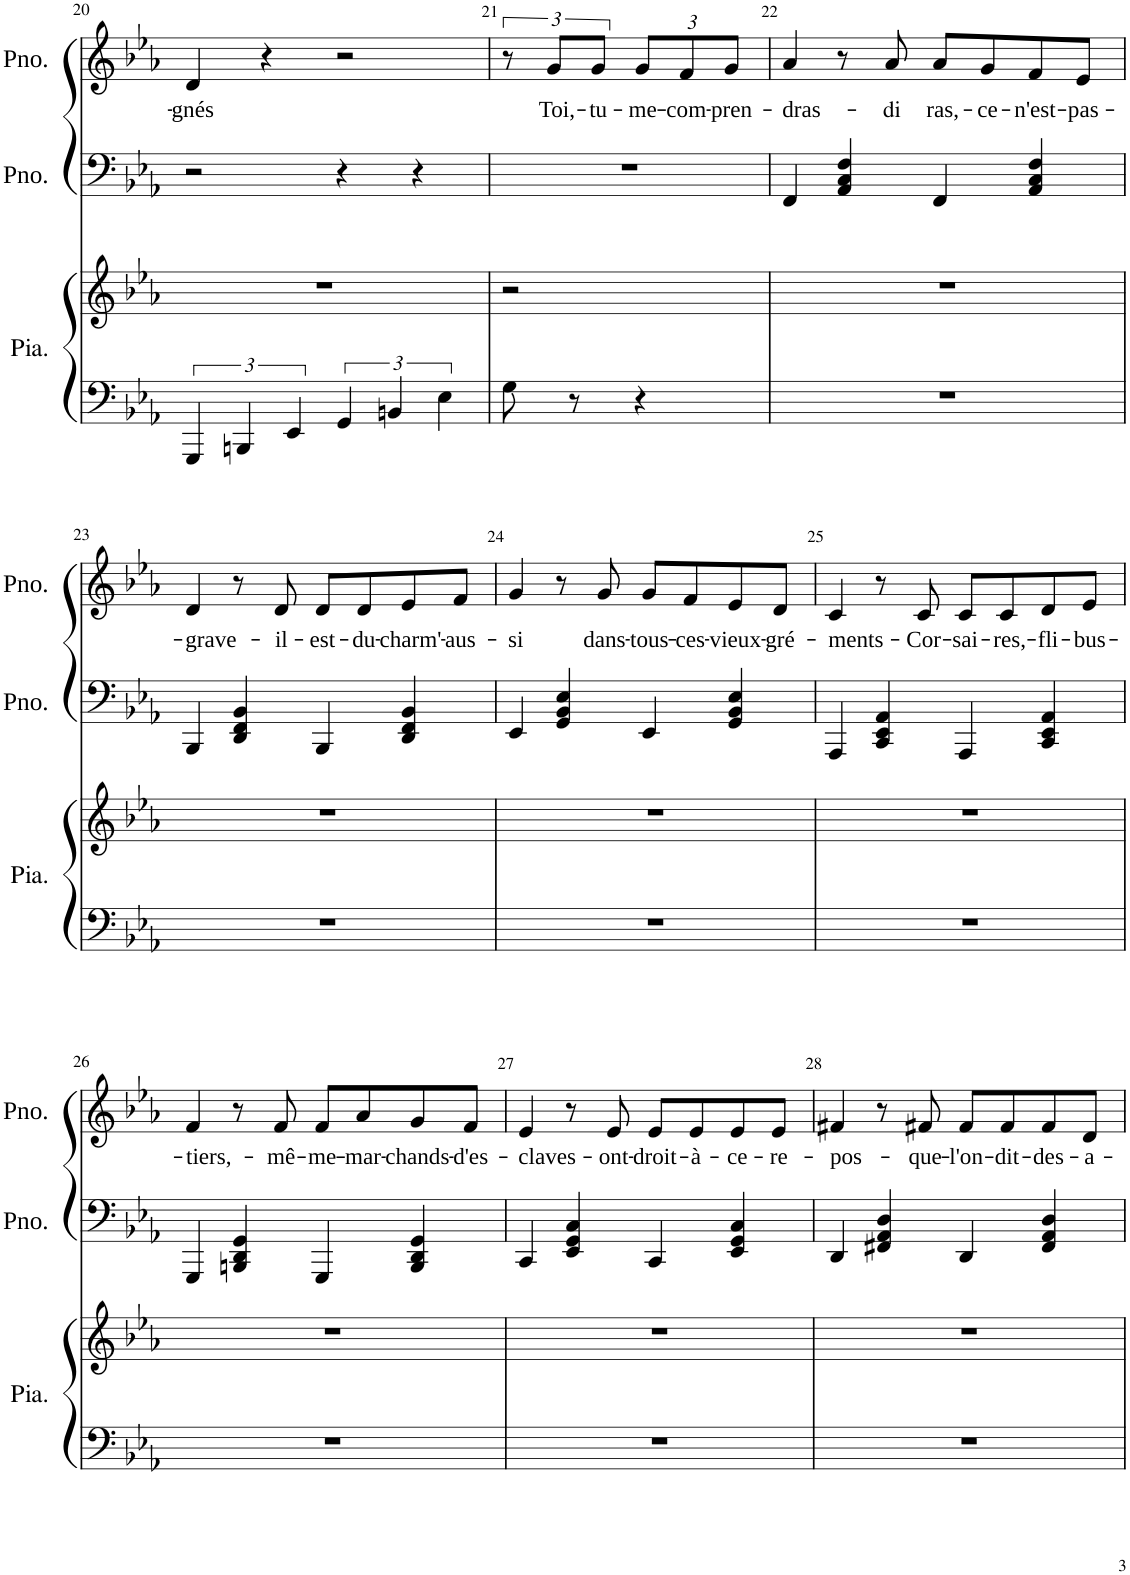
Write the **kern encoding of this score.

**kern	**kern	**kern	**kern	**text
*part3	*part3	*part2	*part1	*part1
*staff4	*staff3	*staff2	*staff1	*staff1
*I"Piano	*	*I"Piano	*I"Piano	*
*I'Pia.	*	*I'Pno.	*I'Pno.	*
!!LO:PB:g=z
*clefF4	*clefG2	*clefF4	*clefG2	*
*k[b-e-a-]	*k[b-e-a-]	*k[b-e-a-]	*k[b-e-a-]	*
*M4/4	*M4/4	*M4/4	*M4/4	*
=20	=20	=20	=20	=20
!	!	!	!	!LO:LY:b
6GGG/	1r	2r	4d/	-gnés
6BBBn/	.	.	.	.
.	.	.	4r	.
6EE-/	.	.	.	.
6GG/	.	4r	2r	.
6BBn/	.	.	.	.
.	.	4r	.	.
6E-\	.	.	.	.
=21	=21	=21	=21	=21
8G\	2r	1r	12r	.
!	!	!	!	!LO:LY:b
.	.	.	12g/L	Toi,-
8r	.	.	.	.
!	!	!	!	!LO:LY:b
.	.	.	12g/J	-tu-
*	*	*	*Xbrackettup	*
!	!	!	!	!LO:LY:b
4r	.	.	12g/L	-me-
!	!	!	!	!LO:LY:b
.	.	.	12f/	-com-
!	!	!	!	!LO:LY:b
.	.	.	12g/J	-pren-
2ryy	2ryy	.	2ryy	.
=22	=22	=22	=22	=22
!	!	!	!	!LO:LY:b
1r	1r	4FF/	4a-/	-dras-
.	.	4AA-/ 4C/ 4F/	8r	.
!	!	!	!	!LO:LY:b
.	.	.	8a-/	di
!	!	!	!	!LO:LY:b
.	.	4FF/	8a-/L	-ras,-
!	!	!	!	!LO:LY:b
.	.	.	8g/	-ce-
!	!	!	!	!LO:LY:b
.	.	4AA-/ 4C/ 4F/	8f/	-n'est-
!	!	!	!	!LO:LY:b
.	.	.	8e-/J	-pas-
!!LO:LB:g=z
=23	=23	=23	=23	=23
!	!	!	!	!LO:LY:b
1r	1r	4BBB-/	4d/	-grave-
.	.	4DD/ 4FF/ 4BB-/	8r	.
!	!	!	!	!LO:LY:b
.	.	.	8d/	-il-
!	!	!	!	!LO:LY:b
.	.	4BBB-/	8d/L	-est-
!	!	!	!	!LO:LY:b
.	.	.	8d/	-du-
!	!	!	!	!LO:LY:b
.	.	4DD/ 4FF/ 4BB-/	8e-/	-charm'-
!	!	!	!	!LO:LY:b
.	.	.	8f/J	-aus-
=24	=24	=24	=24	=24
!	!	!	!	!LO:LY:b
1r	1r	4EE-/	4g/	-si
.	.	4GG/ 4BB-/ 4E-/	8r	.
!	!	!	!	!LO:LY:b
.	.	.	8g/	dans-
!	!	!	!	!LO:LY:b
.	.	4EE-/	8g/L	-tous-
!	!	!	!	!LO:LY:b
.	.	.	8f/	-ces-
!	!	!	!	!LO:LY:b
.	.	4GG/ 4BB-/ 4E-/	8e-/	-vieux-
!	!	!	!	!LO:LY:b
.	.	.	8d/J	-gré-
=25	=25	=25	=25	=25
!	!	!	!	!LO:LY:b
1r	1r	4AAA-/	4c/	-ments-
.	.	4CC/ 4EE-/ 4AA-/	8r	.
!	!	!	!	!LO:LY:b
.	.	.	8c/	-Cor-
!	!	!	!	!LO:LY:b
.	.	4AAA-/	8c/L	-sai-
!	!	!	!	!LO:LY:b
.	.	.	8c/	-res,-
!	!	!	!	!LO:LY:b
.	.	4CC/ 4EE-/ 4AA-/	8d/	-fli-
!	!	!	!	!LO:LY:b
.	.	.	8e-/J	-bus-
!!LO:LB:g=z
=26	=26	=26	=26	=26
!	!	!	!	!LO:LY:b
1r	1r	4GGG/	4f/	-tiers,-
.	.	4BBBn/ 4DD/ 4GG/	8r	.
!	!	!	!	!LO:LY:b
.	.	.	8f/	-mê-
!	!	!	!	!LO:LY:b
.	.	4GGG/	8f/L	-me-
!	!	!	!	!LO:LY:b
.	.	.	8a-/	-mar-
!	!	!	!	!LO:LY:b
.	.	4BBB/ 4DD/ 4GG/	8g/	-chands-
!	!	!	!	!LO:LY:b
.	.	.	8f/J	-d'es-
=27	=27	=27	=27	=27
!	!	!	!	!LO:LY:b
1r	1r	4CC/	4e-/	-claves-
.	.	4EE-/ 4GG/ 4C/	8r	.
!	!	!	!	!LO:LY:b
.	.	.	8e-/	-ont-
!	!	!	!	!LO:LY:b
.	.	4CC/	8e-/L	-droit-
!	!	!	!	!LO:LY:b
.	.	.	8e-/	-à-
!	!	!	!	!LO:LY:b
.	.	4EE-/ 4GG/ 4C/	8e-/	-ce-
!	!	!	!	!LO:LY:b
.	.	.	8e-/J	-re-
=28	=28	=28	=28	=28
!	!	!	!	!LO:LY:b
1r	1r	4DD/	4f#X/	-pos-
.	.	4FF#X/ 4AA-/ 4D/	8r	.
!	!	!	!	!LO:LY:b
.	.	.	8f#X/	-que-
!	!	!	!	!LO:LY:b
.	.	4DD/	8f#/L	-l'on-
!	!	!	!	!LO:LY:b
.	.	.	8f#/	-dit-
!	!	!	!	!LO:LY:b
.	.	4FF#/ 4AA-/ 4D/	8f#/	-des-
!	!	!	!	!LO:LY:b
.	.	.	8d/J	-a-
=	=	=	=	=
*-	*-	*-	*-	*-
